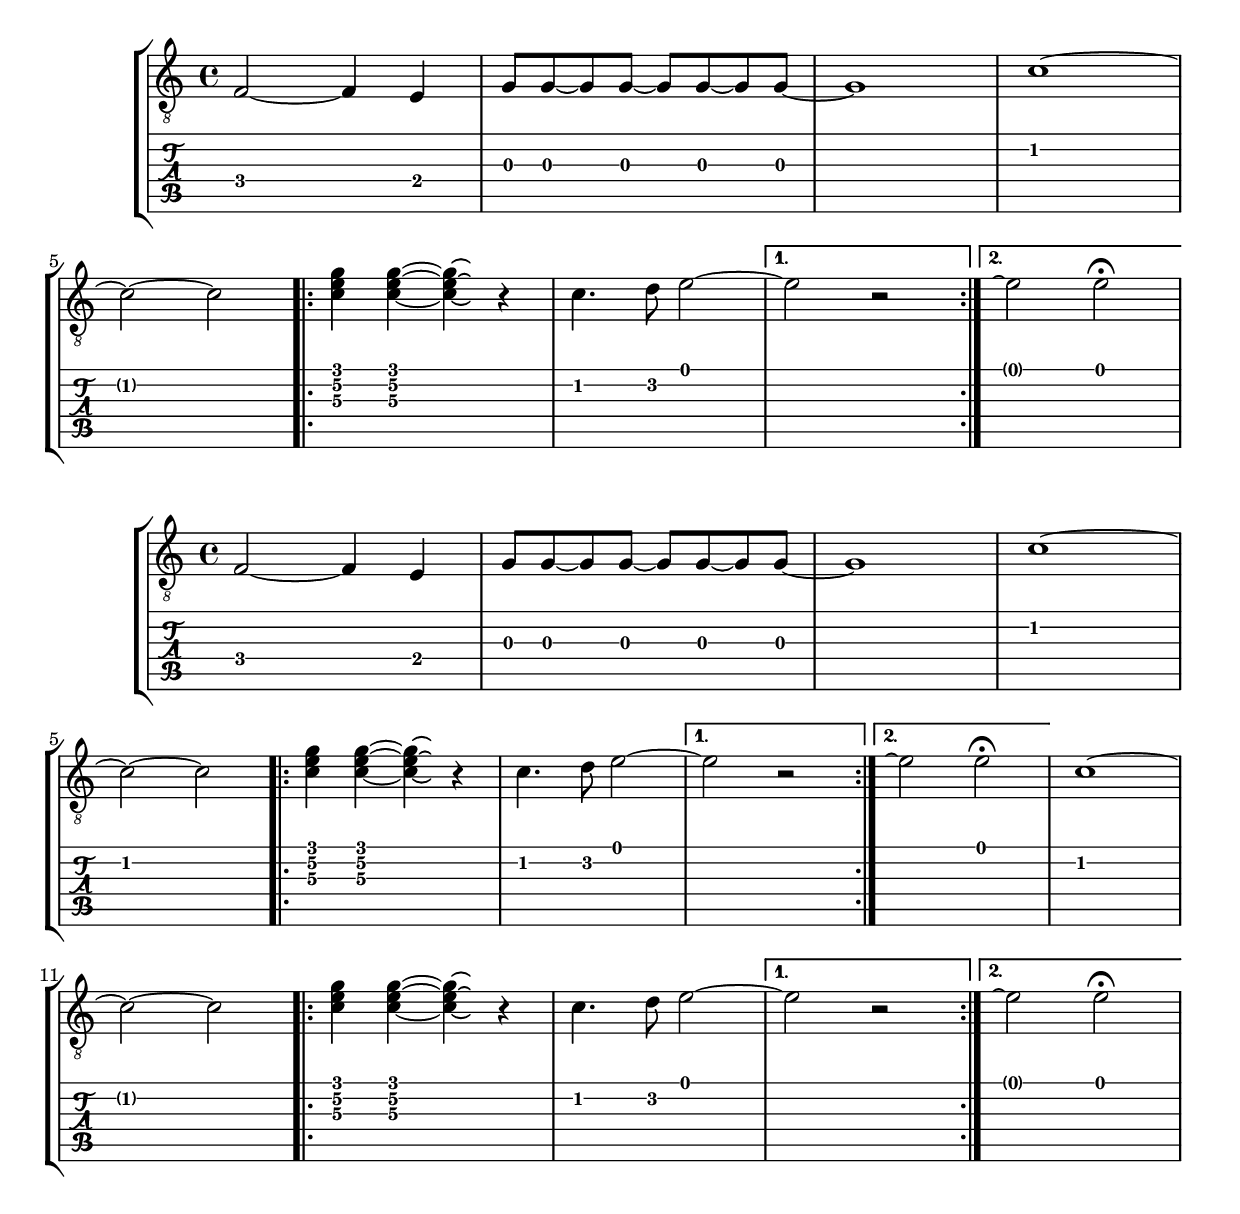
\version "2.19.21"

\header{ texidoc = "In tablature, notes that are tied to are invisible
                     except after a line break or within a second volta;
                    here, the fret number is displayed in parentheses.

                    As an option, the notes that are tied to may become
                    invisible completely, even after line breaks."
        }

firstpart = \relative {
  f2 ~ 4   e
  g8 g ~ g g ~ g g~ g g ~
  1
}

secondpart = \relative {
  c'1 ~ \break c2 ~ 2
}

thirdpart = \relative c' {
    \repeat volta 2 {
    < c\3 e\2 g\1 >4 < c\3 e\2 g\1 > ~ < c\3 e\2 g\1 >\laissezVibrer r
    c4. d8 e2 ~
   }
   \alternative { { e2 r } { e2\repeatTie e2^\fermata } }
 }

\context StaffGroup <<
  \context Staff {
     \clef "G_8"
    \hide Voice.StringNumber % remove circled string numbers
    \firstpart
    \secondpart
    \thirdpart
  }
  \context TabStaff {
    \firstpart
    \secondpart
    \thirdpart
  }
>>

\context StaffGroup <<
  \context Staff {
    \clef "G_8"
    \hide Voice.StringNumber % remove circled string numbers
    \firstpart
    \secondpart
    \thirdpart
    \secondpart
    \thirdpart
  }
  \context TabStaff {
    \hideSplitTiedTabNotes
    \firstpart
    \secondpart
    \thirdpart
    \showSplitTiedTabNotes
    \secondpart
    \thirdpart
  }
>>
